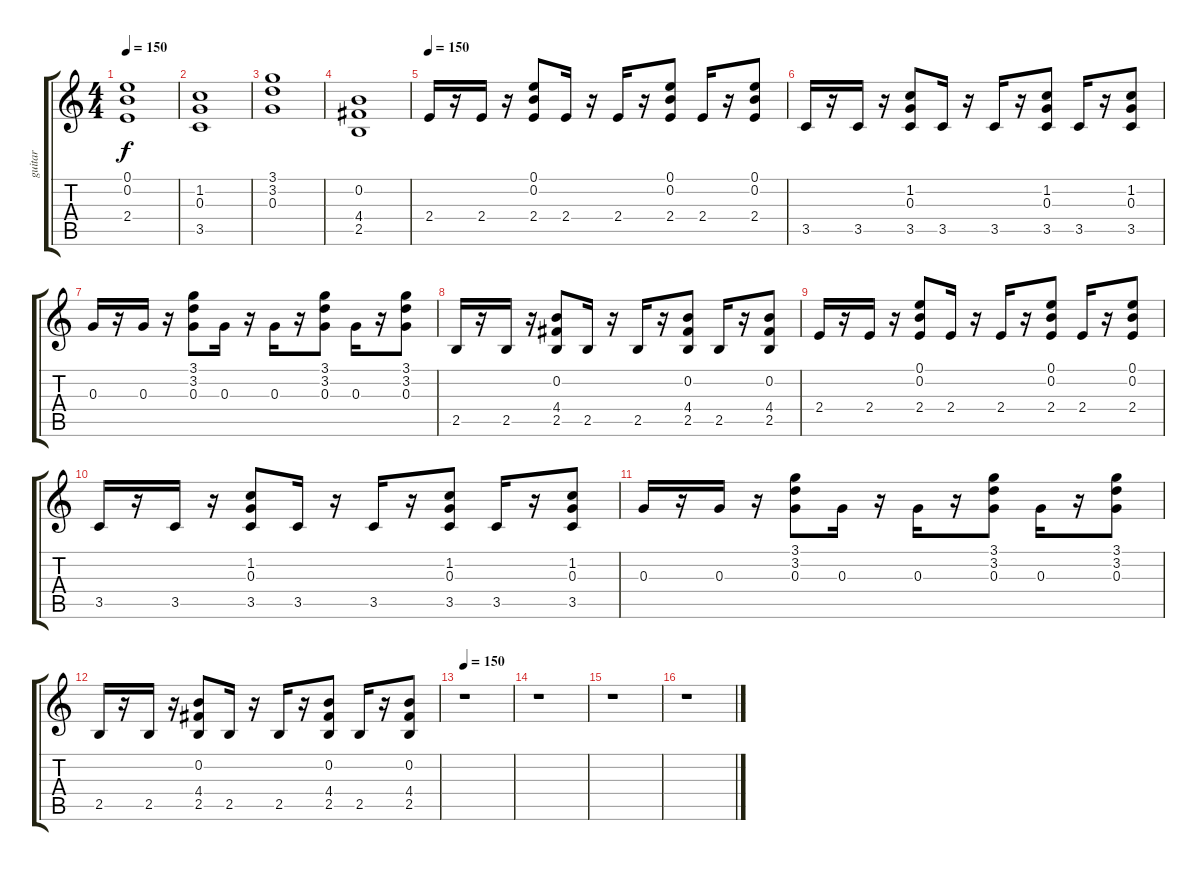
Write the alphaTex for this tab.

\track ("guitar" "guitar") {instrument distortionguitar}
\staff {score tabs}
\tuning (E4 B3 G3 D3 A2 E2) {hide}
\ts (4 4)
\tempo 150
\clef g2
\ks c
(0.1 0.2 2.4).1{dy f} |
(1.2 0.3 3.5).1 |
(3.1 3.2 0.3).1 |
(0.2 4.4 2.5).1 |
\tempo 150
2.4.16 r.16 2.4.16 r.16 (0.1 0.2 2.4).8 2.4.16 r.16 2.4.16 r.16 (0.1 0.2 2.4).8 2.4.16 r.16 (0.1 0.2 2.4).8 |
3.5.16 r.16 3.5.16 r.16 (1.2 0.3 3.5).8 3.5.16 r.16 3.5.16 r.16 (1.2 0.3 3.5).8 3.5.16 r.16 (1.2 0.3 3.5).8 |
0.3.16 r.16 0.3.16 r.16 (3.1 3.2 0.3).8 0.3.16 r.16 0.3.16 r.16 (3.1 3.2 0.3).8 0.3.16 r.16 (3.1 3.2 0.3).8 |
2.5.16 r.16 2.5.16 r.16 (0.2 4.4 2.5).8 2.5.16 r.16 2.5.16 r.16 (0.2 4.4 2.5).8 2.5.16 r.16 (0.2 4.4 2.5).8 |
2.4.16 r.16 2.4.16 r.16 (0.1 0.2 2.4).8 2.4.16 r.16 2.4.16 r.16 (0.1 0.2 2.4).8 2.4.16 r.16 (0.1 0.2 2.4).8 |
3.5.16 r.16 3.5.16 r.16 (1.2 0.3 3.5).8 3.5.16 r.16 3.5.16 r.16 (1.2 0.3 3.5).8 3.5.16 r.16 (1.2 0.3 3.5).8 |
0.3.16 r.16 0.3.16 r.16 (3.1 3.2 0.3).8 0.3.16 r.16 0.3.16 r.16 (3.1 3.2 0.3).8 0.3.16 r.16 (3.1 3.2 0.3).8 |
2.5.16 r.16 2.5.16 r.16 (0.2 4.4 2.5).8 2.5.16 r.16 2.5.16 r.16 (0.2 4.4 2.5).8 2.5.16 r.16 (0.2 4.4 2.5).8 |
\tempo 150
r.1 |
r.1 |
r.1 |
r.1
